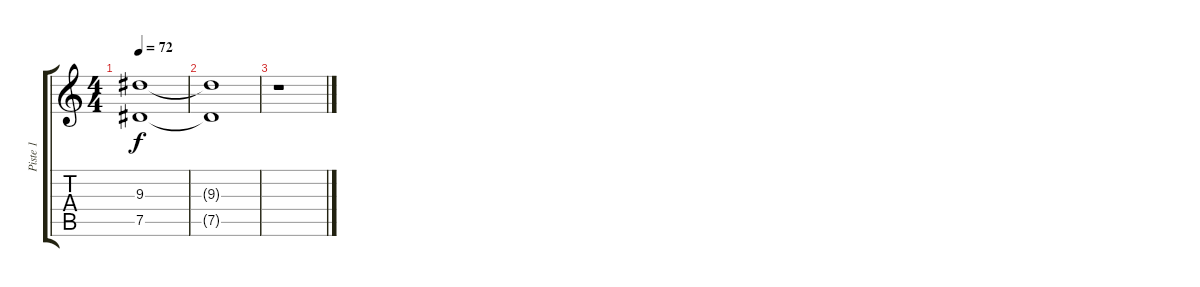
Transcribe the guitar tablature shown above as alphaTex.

\track ("Piste 1" "Piste 1") {instrument electricguitarmuted}
\staff {score tabs}
\tuning (Eb4 Bb3 Gb3 Db3 Ab2 Eb2) {hide}
\ts (4 4)
\tempo 72
\clef g2
\ks c
(9.3{t} 7.5{t}).1{dy f} |
(9.3{t} 7.5{t}).1 |
r.1
